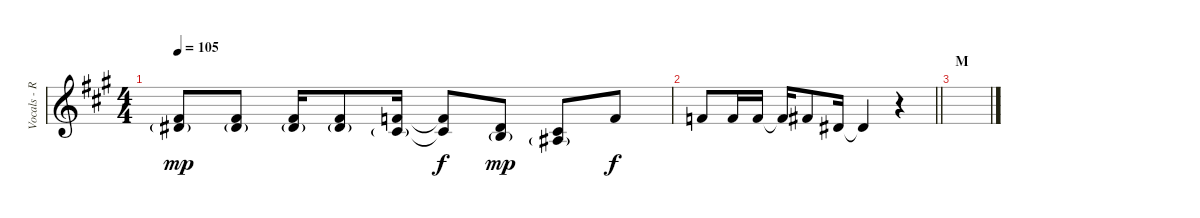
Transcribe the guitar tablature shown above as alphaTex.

\track ("Vocals - Ruki" "Vocals - R") {instrument lead6voice}
\staff {score}
\tuning (Db4 Ab3 E3 B2 Gb2 Db2) {hide}
\ts (4 4)
\tempo 105
\clef g2
\ks a
(5.1 7.2{g}).8{dy mp} (5.1 7.2{g}).8 (5.1 7.2{g}).16 (5.1 7.2{g}).8 (4.1 5.2{g}).16 (4.1{t} 5.2{t}).8{dy f} (2.1 3.2{g}).8{dy mp} (0.1 2.2{g}).8 4.1.8{dy f} |
\barLineRight lightlight
4.1.8 4.1.16 4.1.16 4.1{t}.16 5.1.8 2.1.16 2.1{t}.4 r.4 |
\section ("" "M")
